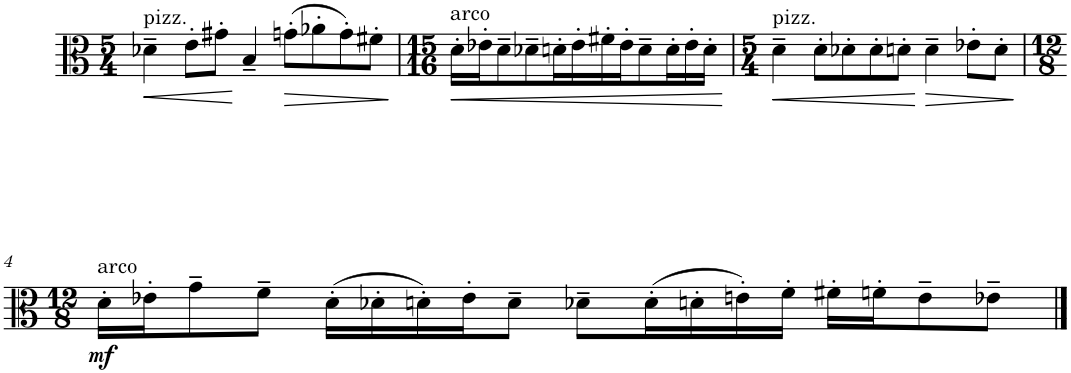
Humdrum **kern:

**kern	**dynam
*part1	*part1
*staff1	*staff1
*I"Viola	*
*I'Vla.	*
*clefC3	*
*k[]	*
*M5/4	*
=1	=1
!LO:TX:a:t=pizz.	!
!	!LO:HP:b
4d-X~\	<
8e'\L	.
8g#X'\J	.
4B~/	[
!	!LO:HP:b
(8gn'\L	>
8a-X'\	.
8g'\)	.
8f#X'\J	.
.	]
=2	=2
*M15/16	*
!LO:TX:a:t=arco	!
!	!LO:HP:b
16d'\LL	<
16e-X'\J	.
8d~\	.
8d-X~\	.
16dn'\L	.
16e-'\	.
16f#X'\	.
16e-'\J	.
8d~\	.
16d'\L	.
16e-'\	.
16d'\JJ	.
.	[
=3	=3
*M5/4	*
!LO:TX:a:t=pizz.	!
!	!LO:HP:b
4d~\	<
8d'\L	.
8d-X'\	.
8d-'\	.
8dn'\J	.
!	!LO:HP:n=1:b
4d~\	[ >
8e-X'\L	.
8d'\J	.
.	]
!!LO:LB:g=z
=4	=4
*M12/8	*
!LO:TX:a:t=arco	!
!	!LO:DY:b
16d'\LL	mf
16e-X'\J	.
8g~\	.
8f~\J	.
(16d'\LL	.
16d-X'\	.
16dn'\)	.
16e-'\J	.
8d~\J	.
8d-X~\L	.
(16d-'\L	.
16dn'\	.
16en'\)	.
16f'\JJ	.
16f#X'\LL	.
16fn'\J	.
8e~\	.
8e-X~\J	.
==	==
*-	*-
